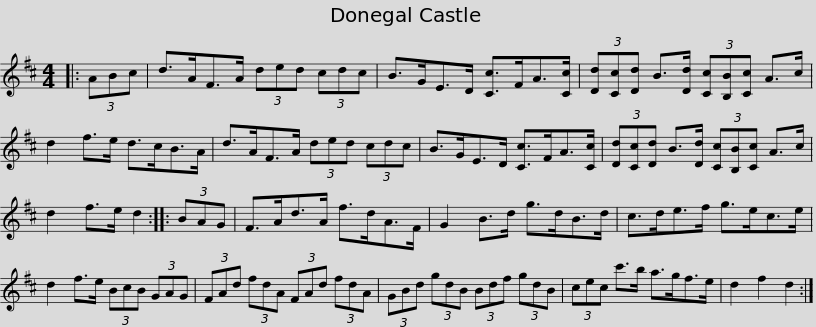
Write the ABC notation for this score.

X:1
L:1/8
M:4/4
I:linebreak $
K:D
V:1 treble
V:1
|: (3ABc | d>AF>A (3ded (3cdc | B>GE>D [Cc]>FA>[Cc] | (3[Dd][Cc][Dd] B>[Dd] (3[Cc][B,B][Cc] A>c |$ d2 f>e d>cB>A | %5
 d>AF>A (3ded (3cdc | B>GE>D [Cc]>FA>[Cc] | (3[Dd][Cc][Dd] B>[Dd] (3[Cc][B,B][Cc] A>c |$ d2 f>e d2 :: (3BAG | %10
 F>Ad>A f>dA>F | G2 B>d g>dB>d | c>de>f g>ec>e |$ d2 f>e (3BcB (3GAG | (3FAd (3fdA (3FAd (3fdA | %15
 (3GBd (3gdB (3Bdf (3gdB | (3cec c'>b a>gf>e |$ d2 f2 d2 :| %18
